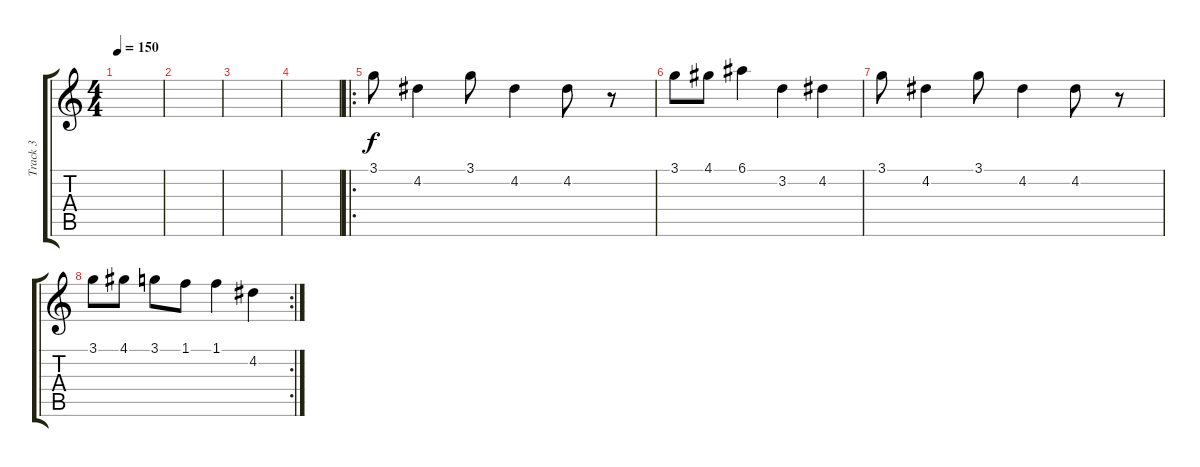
\track ("Track 3" "Track 3") {instrument distortionguitar}
\staff {score tabs}
\tuning (E4 B3 G3 D3 A2 E2) {hide}
\ts (4 4)
\tempo 150
\clef g2
\ks c
|
|
|
|
\ro
3.1.8 4.2.4 3.1.8 4.2.4 4.2.8 r.8 |
3.1.8 4.1.8 6.1.4 3.2.4 4.2.4 |
3.1.8 4.2.4 3.1.8 4.2.4 4.2.8 r.8 |
\rc 2
3.1.8 4.1.8 3.1.8 1.1.8 1.1.4 4.2.4
